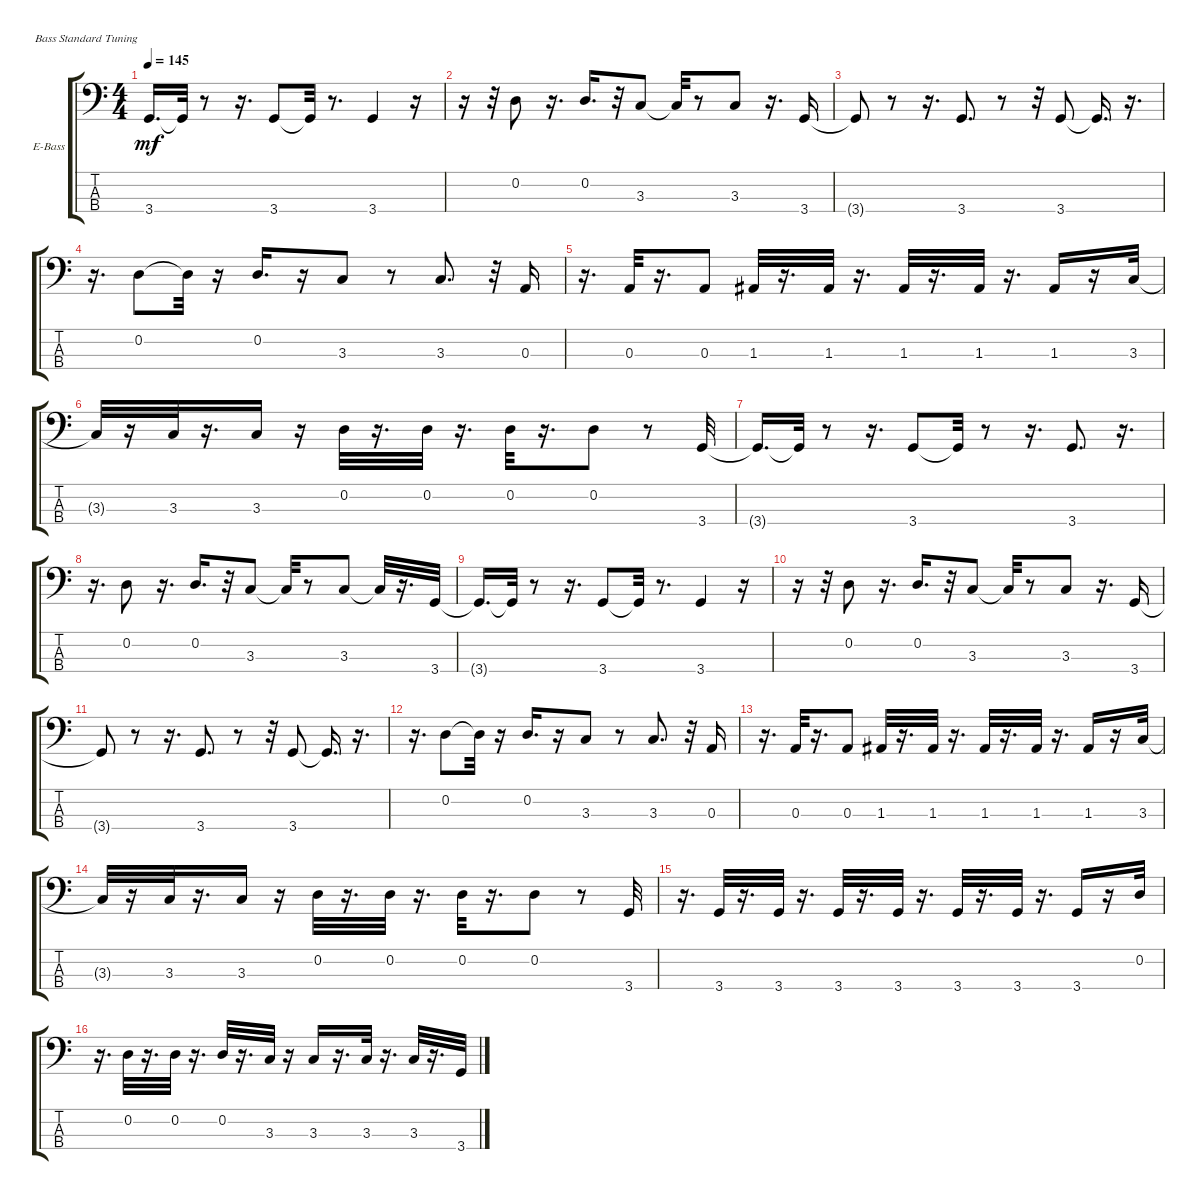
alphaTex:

\bracketExtendMode groupsimilarinstruments
\firstSystemTrackNameOrientation horizontal
\otherSystemsTrackNameOrientation horizontal
\track ("Bass" "E-Bass") {instrument electricbassfinger}
\staff {score tabs}
\tuning (G2 D2 A1 E1)
\ts (4 4)
\tempo 145
\clef f4
\ks c
3.4{t}.16{d dy mf} 3.4{t}.32 r.8 r.16{d} 3.4.8 3.4{t}.32 r.8{d} 3.4.4 r.16 |
r.16 r.32 0.2.8 r.16{d} 0.2.16{d} r.32 3.3.8 3.3{t}.32 r.8 3.3.8 r.16{d} 3.4.16 |
3.4{t}.8 r.8 r.16{d} 3.4.8{d} r.8 r.32 3.4.8 3.4{t}.16{d} r.16{d} |
r.16{d} 0.2.8 0.2{t}.32 r.16 0.2.16{d} r.16 3.3.8 r.8 3.3.8{d} r.32 0.3.16 |
r.16{d} 0.3.32 r.16{d} 0.3.8 1.3.32 r.16{d} 1.3.32 r.16{d} 1.3.32 r.16{d} 1.3.32 r.16{d} 1.3.16 r.16 3.3.32 |
3.3{t}.32 r.16 3.3.32 r.16{d} 3.3.16 r.16 0.2.32 r.16{d} 0.2.32 r.16{d} 0.2.32 r.16{d} 0.2.8 r.8 3.4.32 |
3.4{t}.16{d} 3.4{t}.32 r.8 r.16{d} 3.4.8 3.4{t}.32 r.8 r.16{d} 3.4.8{d} r.16{d} |
r.16{d} 0.2.8 r.16{d} 0.2.16{d} r.32 3.3.8 3.3{t}.32 r.8 3.3.8 3.3{t}.32 r.16{d} 3.4.32 |
3.4{t}.16{d} 3.4{t}.32 r.8 r.16{d} 3.4.8 3.4{t}.32 r.8{d} 3.4.4 r.16 |
r.16 r.32 0.2.8 r.16{d} 0.2.16{d} r.32 3.3.8 3.3{t}.32 r.8 3.3.8 r.16{d} 3.4.16 |
3.4{t}.8 r.8 r.16{d} 3.4.8{d} r.8 r.32 3.4.8 3.4{t}.16{d} r.16{d} |
r.16{d} 0.2.8 0.2{t}.32 r.16 0.2.16{d} r.16 3.3.8 r.8 3.3.8{d} r.32 0.3.16 |
r.16{d} 0.3.32 r.16{d} 0.3.8 1.3.32 r.16{d} 1.3.32 r.16{d} 1.3.32 r.16{d} 1.3.32 r.16{d} 1.3.16 r.16 3.3.32 |
3.3{t}.32 r.16 3.3.32 r.16{d} 3.3.16 r.16 0.2.32 r.16{d} 0.2.32 r.16{d} 0.2.32 r.16{d} 0.2.8 r.8 3.4.32 |
r.16{d} 3.4.32 r.16{d} 3.4.32 r.16{d} 3.4.32 r.16{d} 3.4.32 r.16{d} 3.4.32 r.16{d} 3.4.32 r.16{d} 3.4.16 r.16 0.2.32 |
r.16{d} 0.2.32 r.16{d} 0.2.32 r.16{d} 0.2.32 r.16{d} 3.3.32 r.16 3.3.16 r.16{d} 3.3.32 r.16{d} 3.3.32 r.16{d} 3.4.32
